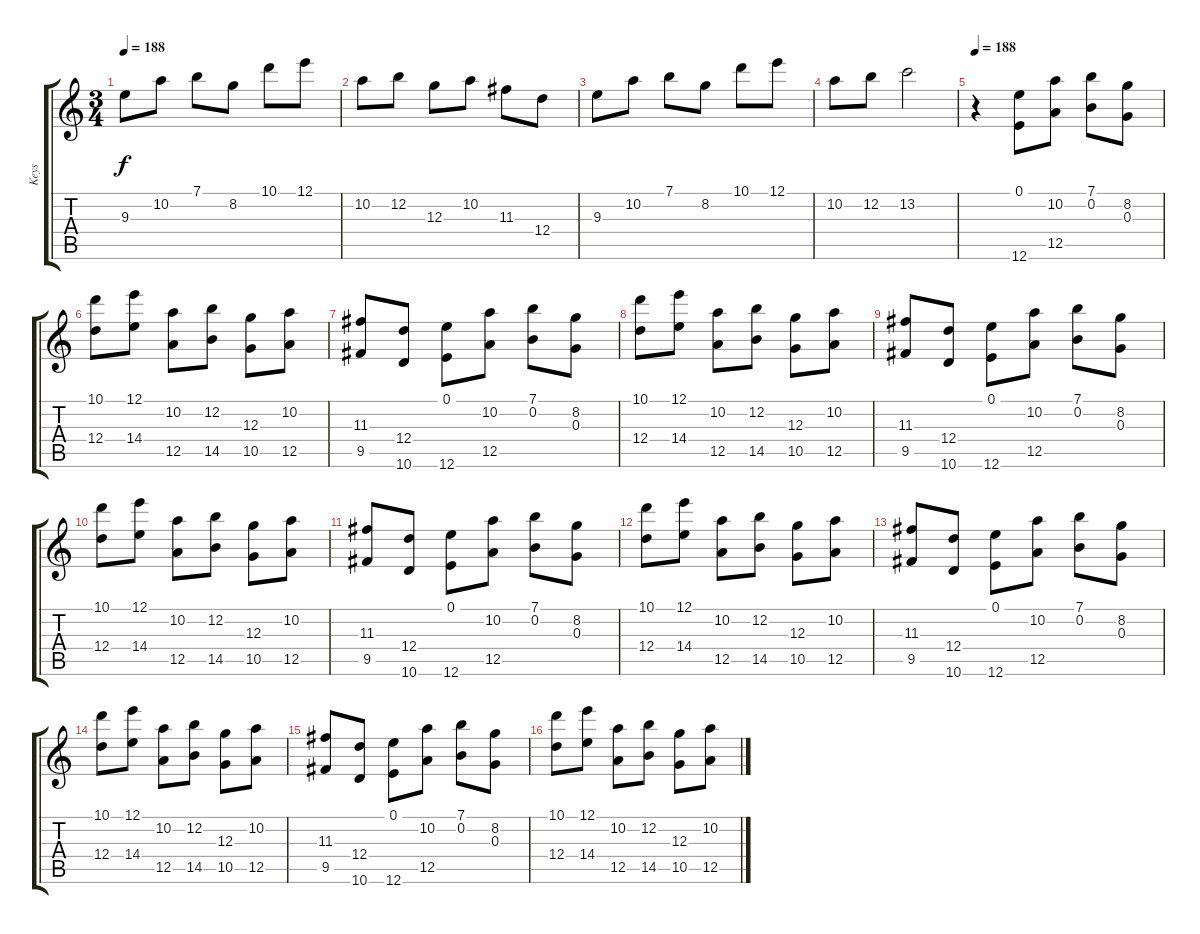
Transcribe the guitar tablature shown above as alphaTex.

\track ("Keys" "Keys") {instrument acousticguitarnylon}
\staff {score tabs}
\tuning (E4 B3 G3 D3 A2 E2) {hide}
\ts (3 4)
\tempo 188
\clef g2
\ks c
9.3.8{dy f} 10.2.8 7.1.8 8.2.8 10.1.8 12.1.8 |
10.2.8 12.2.8 12.3.8 10.2.8 11.3.8 12.4.8 |
9.3.8 10.2.8 7.1.8 8.2.8 10.1.8 12.1.8 |
10.2.8 12.2.8 13.2.2 |
\tempo 188
r.4 (0.1 12.6).8 (10.2 12.5).8 (7.1 0.2).8 (8.2 0.3).8 |
(10.1 12.4).8 (12.1 14.4).8 (10.2 12.5).8 (12.2 14.5).8 (12.3 10.5).8 (10.2 12.5).8 |
(11.3 9.5).8 (12.4 10.6).8 (0.1 12.6).8 (10.2 12.5).8 (7.1 0.2).8 (8.2 0.3).8 |
(10.1 12.4).8 (12.1 14.4).8 (10.2 12.5).8 (12.2 14.5).8 (12.3 10.5).8 (10.2 12.5).8 |
(11.3 9.5).8 (12.4 10.6).8 (0.1 12.6).8 (10.2 12.5).8 (7.1 0.2).8 (8.2 0.3).8 |
(10.1 12.4).8 (12.1 14.4).8 (10.2 12.5).8 (12.2 14.5).8 (12.3 10.5).8 (10.2 12.5).8 |
(11.3 9.5).8 (12.4 10.6).8 (0.1 12.6).8 (10.2 12.5).8 (7.1 0.2).8 (8.2 0.3).8 |
(10.1 12.4).8 (12.1 14.4).8 (10.2 12.5).8 (12.2 14.5).8 (12.3 10.5).8 (10.2 12.5).8 |
(11.3 9.5).8 (12.4 10.6).8 (0.1 12.6).8 (10.2 12.5).8 (7.1 0.2).8 (8.2 0.3).8 |
(10.1 12.4).8 (12.1 14.4).8 (10.2 12.5).8 (12.2 14.5).8 (12.3 10.5).8 (10.2 12.5).8 |
(11.3 9.5).8 (12.4 10.6).8 (0.1 12.6).8 (10.2 12.5).8 (7.1 0.2).8 (8.2 0.3).8 |
(10.1 12.4).8 (12.1 14.4).8 (10.2 12.5).8 (12.2 14.5).8 (12.3 10.5).8 (10.2 12.5).8
